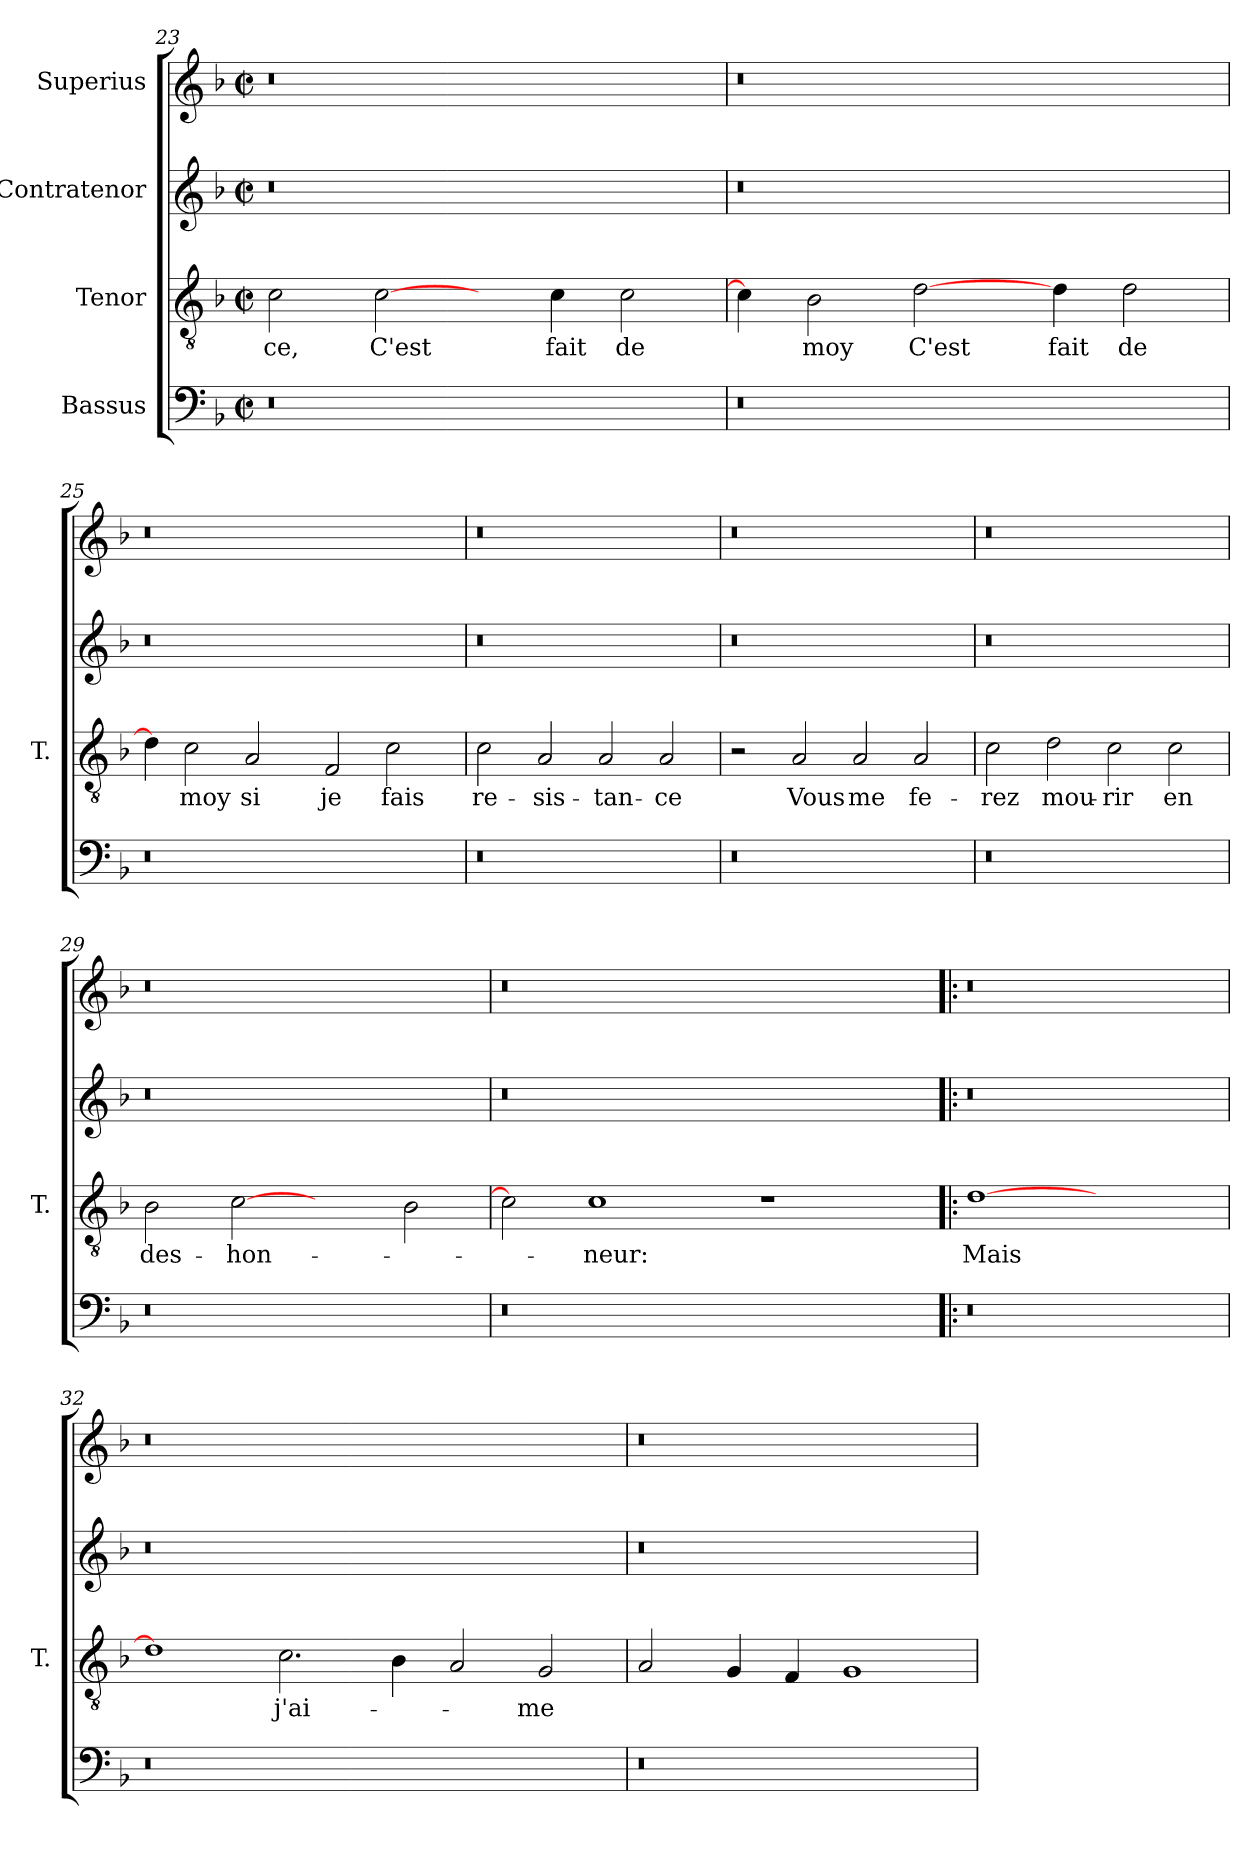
**kern	**kern	**text	**kern	**kern
*part4	*part3	*part3	*part2	*part1
*staff4	*staff3	*staff3	*staff2	*staff1
*I"Bassus	*I"Tenor	*	*I"Contratenor	*I"Superius
*	*I'T.	*	*	*
*clefF4	*clefGv2	*	*clefG2	*clefG2
*k[b-]	*k[b-]	*	*k[b-]	*k[b-]
*F:	*F:	*	*F:	*F:
*M2/2	*M2/2	*	*M2/2	*M2/2
*met(c|)	*met(c|)	*	*met(c|)	*met(c|)
=23	=23	=23	=23	=23
!LO:N:vis=0	!	!	!LO:N:vis=0	!LO:N:vis=0
1r	2c\	-ce,	1r	1r
.	[2c\	C'est	.	.
1ryy	4ryy	.	1ryy	1ryy
.	4c\	fait	.	.
.	2c\	de	.	.
=24	=24	=24	=24	=24
!LO:N:vis=0	!	!	!LO:N:vis=0	!LO:N:vis=0
1r	4c\]	.	1r	1r
.	2B-\	moy	.	.
.	[2d\	C'est	.	.
1ryy	.	.	1ryy	1ryy
.	4d\	fait	.	.
.	2d\	de	.	.
=25	=25	=25	=25	=25
!LO:N:vis=0	!	!	!LO:N:vis=0	!LO:N:vis=0
1r	4d\]	.	1r	1r
.	2c\	moy	.	.
.	2A/	si	.	.
1ryy	.	.	1ryy	1ryy
.	2F/	je	.	.
.	2c\	fais	.	.
4ryy	.	.	4ryy	4ryy
=26	=26	=26	=26	=26
!LO:N:vis=0	!	!	!LO:N:vis=0	!LO:N:vis=0
1r	2c\	re-	1r	1r
.	2A/	-sis-	.	.
1ryy	2A/	-tan-	1ryy	1ryy
.	2A/	-ce	.	.
!!LO:LB:g=z
=27	=27	=27	=27	=27
!LO:N:vis=0	!	!	!LO:N:vis=0	!LO:N:vis=0
1r	2r	.	1r	1r
.	2A/	Vous	.	.
1ryy	2A/	me	1ryy	1ryy
.	2A/	fe-	.	.
=28	=28	=28	=28	=28
!LO:N:vis=0	!	!	!LO:N:vis=0	!LO:N:vis=0
1r	2c\	-rez	1r	1r
.	2d\	mou-	.	.
1ryy	2c\	-rir	1ryy	1ryy
.	2c\	en	.	.
=29	=29	=29	=29	=29
!LO:N:vis=0	!	!	!LO:N:vis=0	!LO:N:vis=0
1r	2B-\	des-	1r	1r
.	[2c\	-hon-	.	.
1ryy	2ryy	.	1ryy	1ryy
.	2B-\	.	.	.
=30	=30	=30	=30	=30
!LO:N:vis=0	!	!	!LO:N:vis=0	!LO:N:vis=0
1r	2c\]	.	1r	1r
.	1c\	-neur:	.	.
1ryy	.	.	1ryy	1ryy
.	1r	.	.	.
2ryy	.	.	2ryy	2ryy
=31!|:	=31!|:	=31!|:	=31!|:	=31!|:
!LO:N:vis=0	!	!	!LO:N:vis=0	!LO:N:vis=0
1r	[1d\	Mais	1r	1r
1ryy	1ryy	.	1ryy	1ryy
=32	=32	=32	=32	=32
!LO:N:vis=0	!	!	!LO:N:vis=0	!LO:N:vis=0
1r	1d\]	.	1r	1r
1ryy	2.c\	j'ai-	1ryy	1ryy
.	4B-\	.	.	.
1ryy	2A/	.	1ryy	1ryy
.	2G/	-me	.	.
!!LO:LB:g=z
=33	=33	=33	=33	=33
!LO:N:vis=0	!	!	!LO:N:vis=0	!LO:N:vis=0
1r	2A/	.	1r	1r
.	4G/	.	.	.
.	4F/	.	.	.
1ryy	1G/	.	1ryy	1ryy
=	=	=	=	=
*-	*-	*-	*-	*-
